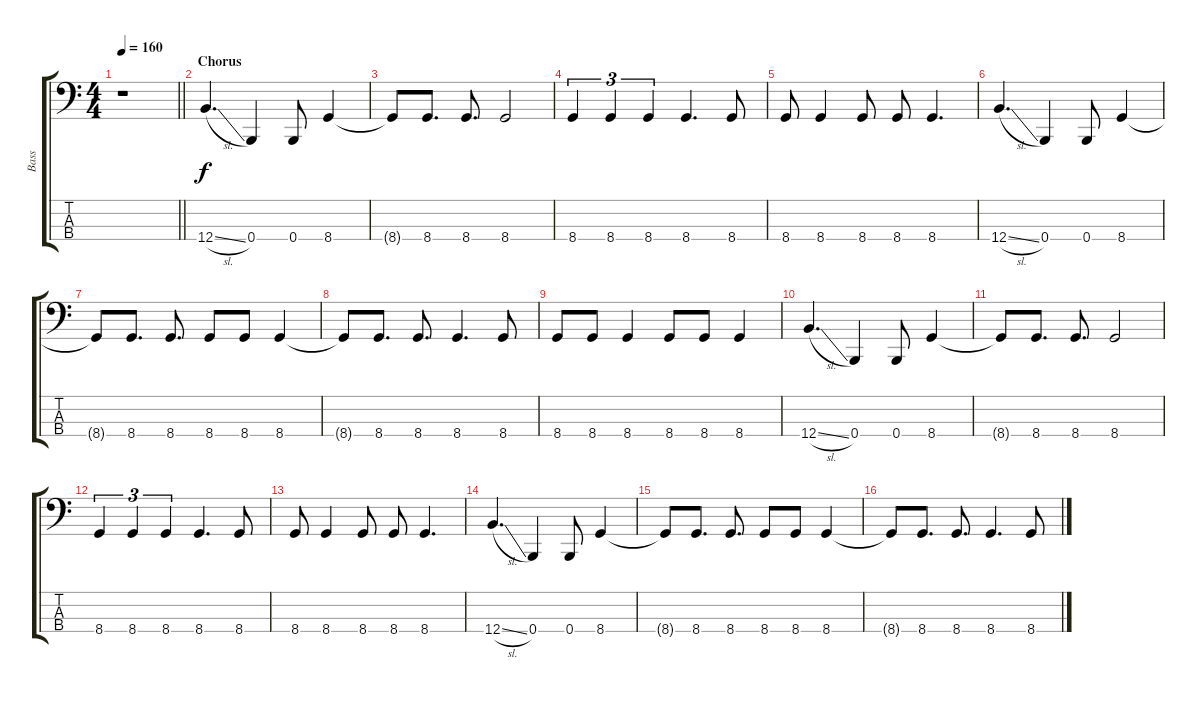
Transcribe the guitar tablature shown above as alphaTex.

\track ("Bass" "Bass") {instrument electricbassfinger}
\staff {score tabs}
\tuning (E2 B1 Gb1 B0) {hide}
\ts (4 4)
\tempo 160
\clef f4
\barLineRight lightlight
\ks c
r.1{dy f} |
\section ("" "Chorus")
12.4{sl}.4{d} 0.4.4 0.4.8 8.4.4 |
8.4{t}.8 8.4.8{d} 8.4.8{d} 8.4.2 |
8.4.4{tu (3 2)} 8.4.4{tu (3 2)} 8.4.4{tu (3 2)} 8.4.4{d} 8.4.8 |
8.4.8 8.4.4 8.4.8 8.4.8 8.4.4{d} |
12.4{sl}.4{d} 0.4.4 0.4.8 8.4.4 |
8.4{t}.8 8.4.8{d} 8.4.8{d} 8.4.8 8.4.8 8.4.4 |
8.4{t}.8 8.4.8{d} 8.4.8{d} 8.4.4{d} 8.4.8 |
8.4.8 8.4.8 8.4.4 8.4.8 8.4.8 8.4.4 |
12.4{sl}.4{d} 0.4.4 0.4.8 8.4.4 |
8.4{t}.8 8.4.8{d} 8.4.8{d} 8.4.2 |
8.4.4{tu (3 2)} 8.4.4{tu (3 2)} 8.4.4{tu (3 2)} 8.4.4{d} 8.4.8 |
8.4.8 8.4.4 8.4.8 8.4.8 8.4.4{d} |
12.4{sl}.4{d} 0.4.4 0.4.8 8.4.4 |
8.4{t}.8 8.4.8{d} 8.4.8{d} 8.4.8 8.4.8 8.4.4 |
8.4{t}.8 8.4.8{d} 8.4.8{d} 8.4.4{d} 8.4.8
